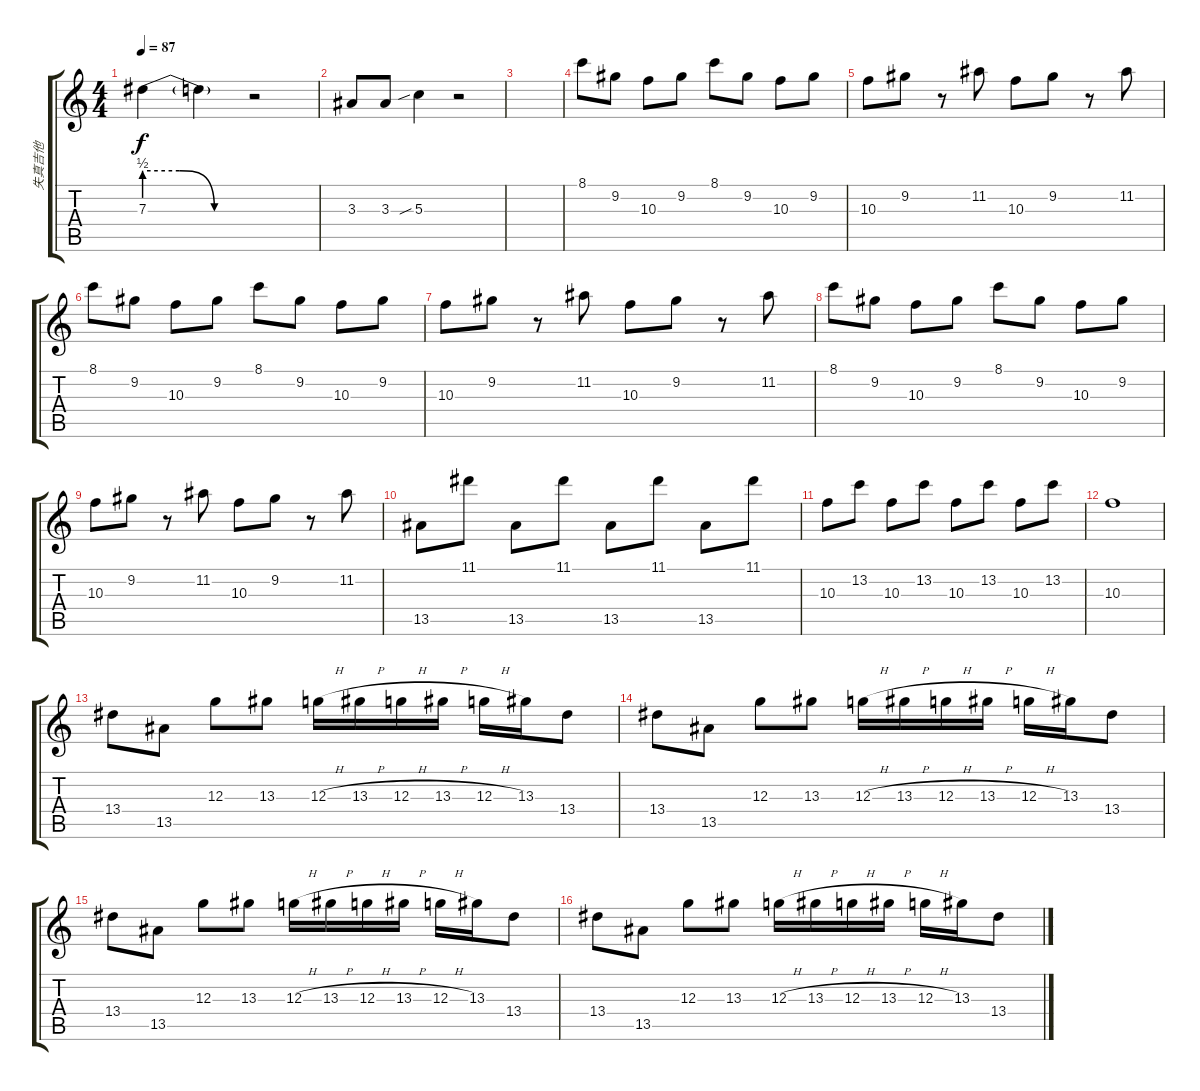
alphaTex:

\track ("失真吉他" "失真吉他") {instrument overdrivenguitar}
\staff {score tabs}
\tuning (E4 B3 G3 D3 A2 E2) {hide}
\ts (4 4)
\tempo 87
\clef g2
\ks c
7.3{be (custom 0 2 20 2 40 0 60 0)}.4{dy f} 7.3{t}.4 r.2 |
3.3.8 3.3.8 5.3{sib}.4 r.2 |
|
8.1.8 9.2.8 10.3.8 9.2.8 8.1.8 9.2.8 10.3.8 9.2.8 |
10.3.8 9.2.8 r.8 11.2.8 10.3.8 9.2.8 r.8 11.2.8 |
8.1.8 9.2.8 10.3.8 9.2.8 8.1.8 9.2.8 10.3.8 9.2.8 |
10.3.8 9.2.8 r.8 11.2.8 10.3.8 9.2.8 r.8 11.2.8 |
8.1.8 9.2.8 10.3.8 9.2.8 8.1.8 9.2.8 10.3.8 9.2.8 |
10.3.8 9.2.8 r.8 11.2.8 10.3.8 9.2.8 r.8 11.2.8 |
13.5.8 11.1.8 13.5.8 11.1.8 13.5.8 11.1.8 13.5.8 11.1.8 |
10.3.8 13.2.8 10.3.8 13.2.8 10.3.8 13.2.8 10.3.8 13.2.8 |
10.3.1 |
13.4.8 13.5.8 12.3.8 13.3.8 12.3{h}.16 13.3{h}.16 12.3{h}.16 13.3{h}.16 12.3{h}.16 13.3.16 13.4.8 |
13.4.8 13.5.8 12.3.8 13.3.8 12.3{h}.16 13.3{h}.16 12.3{h}.16 13.3{h}.16 12.3{h}.16 13.3.16 13.4.8 |
13.4.8 13.5.8 12.3.8 13.3.8 12.3{h}.16 13.3{h}.16 12.3{h}.16 13.3{h}.16 12.3{h}.16 13.3.16 13.4.8 |
13.4.8 13.5.8 12.3.8 13.3.8 12.3{h}.16 13.3{h}.16 12.3{h}.16 13.3{h}.16 12.3{h}.16 13.3.16 13.4.8
